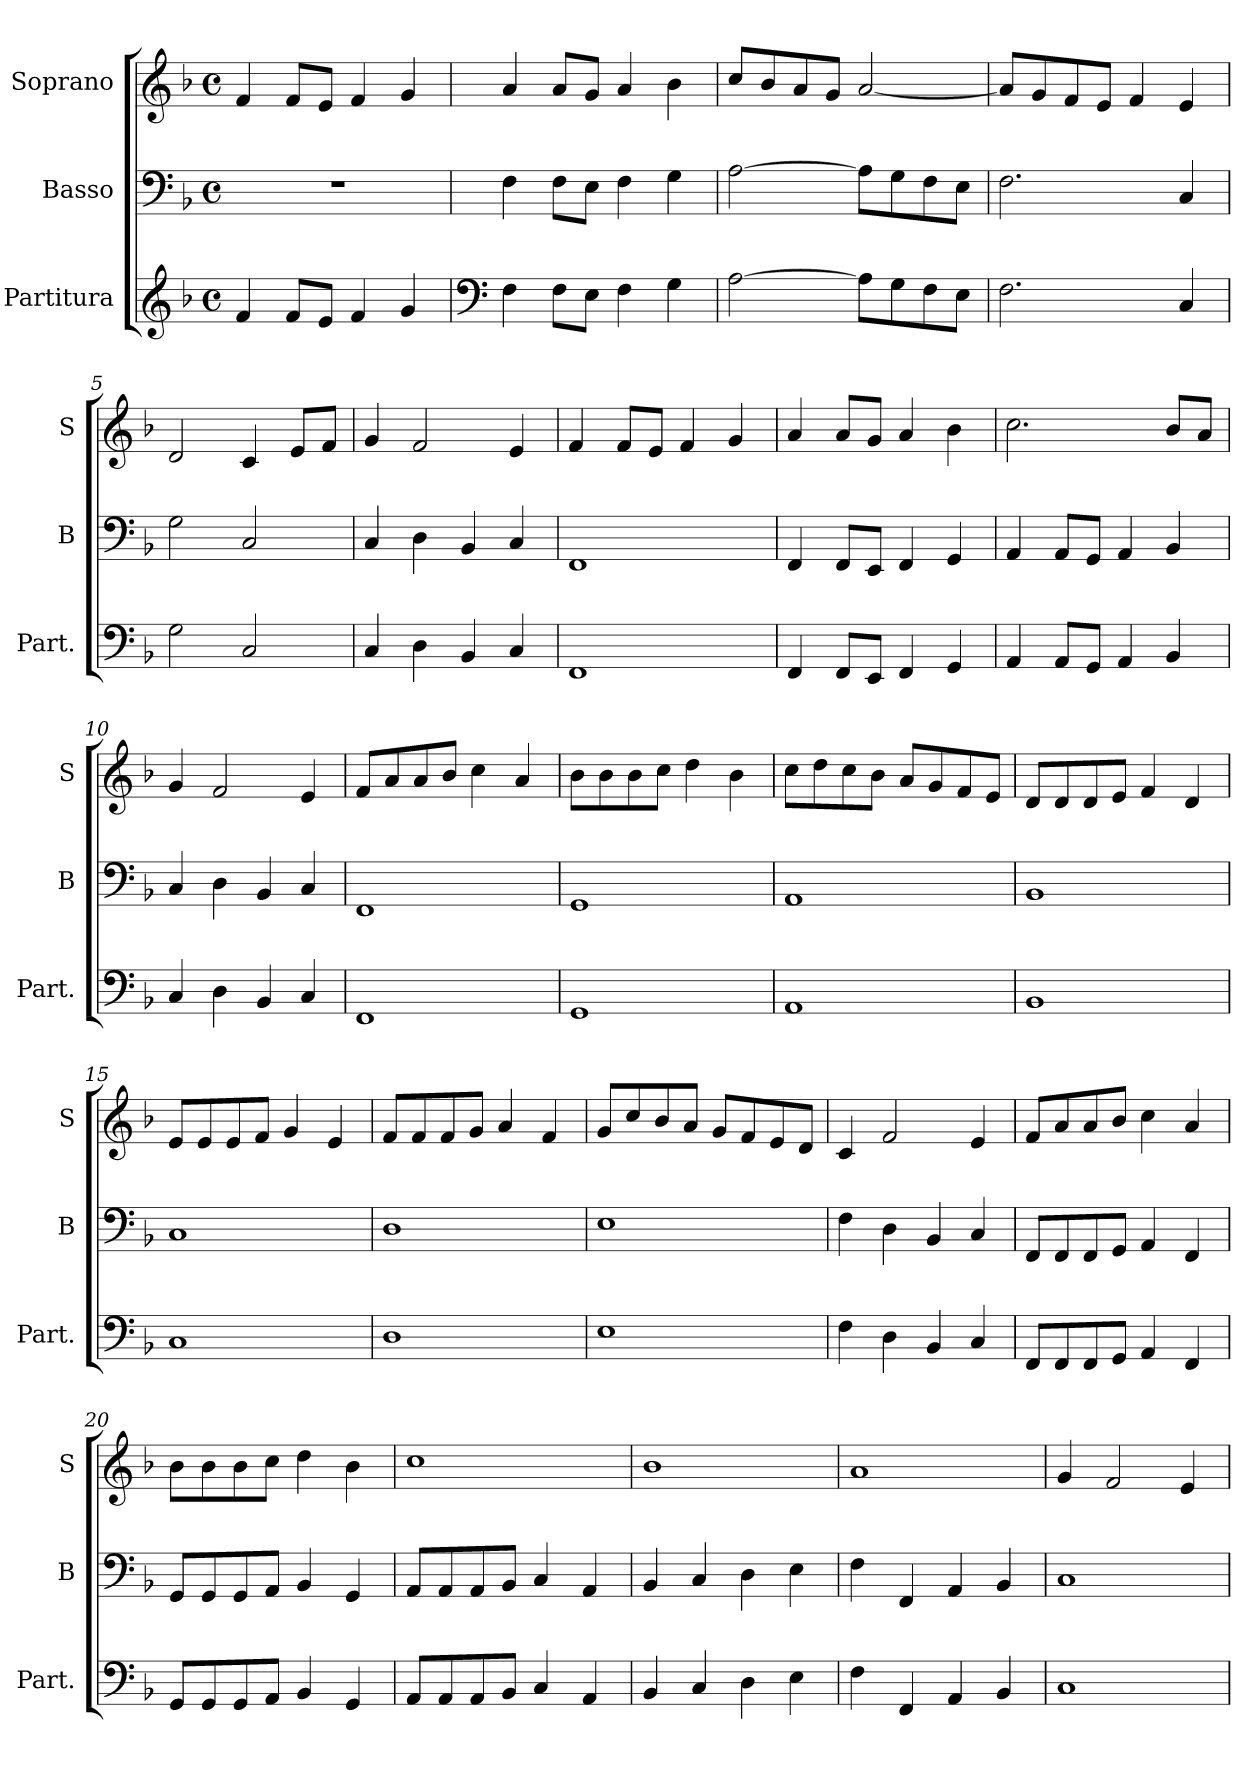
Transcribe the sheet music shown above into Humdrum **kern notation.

**kern	**kern	**kern
*part3	*part2	*part1
*staff3	*staff2	*staff1
*I"Partitura	*I"Basso	*I"Soprano
*I'Part.	*I'B	*I'S
*clefG2	*clefF4	*clefG2
*k[b-]	*k[b-]	*k[b-]
*F:	*F:	*F:
*M4/4	*M4/4	*M4/4
*met(c)	*met(c)	*met(c)
=1	=1	=1
4f/	1r	4f/
8f/L	.	8f/L
8e/J	.	8e/J
4f/	.	4f/
4g/	.	4g/
=2	=2	=2
*clefF4	*	*
4F\	4F\	4a/
8F\L	8F\L	8a/L
8E\J	8E\J	8g/J
4F\	4F\	4a/
4G\	4G\	4b-\
=3	=3	=3
[2A\	[2A\	8cc/L
.	.	8b-/
.	.	8a/
.	.	8g/J
8A\L]	8A\L]	[2a/
8G\	8G\	.
8F\	8F\	.
8E\J	8E\J	.
=4	=4	=4
2.F\	2.F\	8a/L]
.	.	8g/
.	.	8f/
.	.	8e/J
.	.	4f/
4C/	4C/	4e/
=5	=5	=5
2G\	2G\	2d/
2C/	2C/	4c/
.	.	8e/L
.	.	8f/J
=6	=6	=6
4C/	4C/	4g/
4D\	4D\	2f/
4BB-/	4BB-/	.
4C/	4C/	4e/
=7	=7	=7
1FF	1FF	4f/
.	.	8f/L
.	.	8e/J
.	.	4f/
.	.	4g/
=8	=8	=8
4FF/	4FF/	4a/
8FF/L	8FF/L	8a/L
8EE/J	8EE/J	8g/J
4FF/	4FF/	4a/
4GG/	4GG/	4b-\
=9	=9	=9
4AA/	4AA/	2.cc\
8AA/L	8AA/L	.
8GG/J	8GG/J	.
4AA/	4AA/	.
4BB-/	4BB-/	8b-/L
.	.	8a/J
=10	=10	=10
4C/	4C/	4g/
4D\	4D\	2f/
4BB-/	4BB-/	.
4C/	4C/	4e/
=11	=11	=11
1FF	1FF	8f/L
.	.	8a/
.	.	8a/
.	.	8b-/J
.	.	4cc\
.	.	4a/
=12	=12	=12
1GG	1GG	8b-\L
.	.	8b-\
.	.	8b-\
.	.	8cc\J
.	.	4dd\
.	.	4b-\
=13	=13	=13
1AA	1AA	8cc\L
.	.	8dd\
.	.	8cc\
.	.	8b-\J
.	.	8a/L
.	.	8g/
.	.	8f/
.	.	8e/J
=14	=14	=14
1BB-	1BB-	8d/L
.	.	8d/
.	.	8d/
.	.	8e/J
.	.	4f/
.	.	4d/
=15	=15	=15
1C	1C	8e/L
.	.	8e/
.	.	8e/
.	.	8f/J
.	.	4g/
.	.	4e/
=16	=16	=16
1D	1D	8f/L
.	.	8f/
.	.	8f/
.	.	8g/J
.	.	4a/
.	.	4f/
=17	=17	=17
1E>	1E	8g/L
.	.	8cc/
.	.	8b-/
.	.	8a/J
.	.	8g/L
.	.	8f/
.	.	8e/
.	.	8d/J
=18	=18	=18
4F\	4F\	4c/
4D\	4D\	2f/
4BB-/	4BB-/	.
4C/	4C/	4e/
=19	=19	=19
8FF/L	8FF/L	8f/L
8FF/	8FF/	8a/
8FF/	8FF/	8a/
8GG/J	8GG/J	8b-/J
4AA/	4AA/	4cc\
4FF/	4FF/	4a/
=20	=20	=20
8GG/L	8GG/L	8b-\L
8GG/	8GG/	8b-\
8GG/	8GG/	8b-\
8AA/J	8AA/J	8cc\J
4BB-/	4BB-/	4dd\
4GG/	4GG/	4b-\
=21	=21	=21
8AA/L	8AA/L	1cc
8AA/	8AA/	.
8AA/	8AA/	.
8BB-/J	8BB-/J	.
4C/	4C/	.
4AA/	4AA/	.
=22	=22	=22
4BB-/	4BB-/	1b-
4C/	4C/	.
4D>\	4D\	.
4E\	4E\	.
=23	=23	=23
4F\	4F\	1a
4FF/	4FF/	.
4AA/	4AA/	.
4BB-/	4BB-/	.
=24	=24	=24
1C	1C	4g/
.	.	2f/
.	.	4e/
=	=	=
*-	*-	*-
